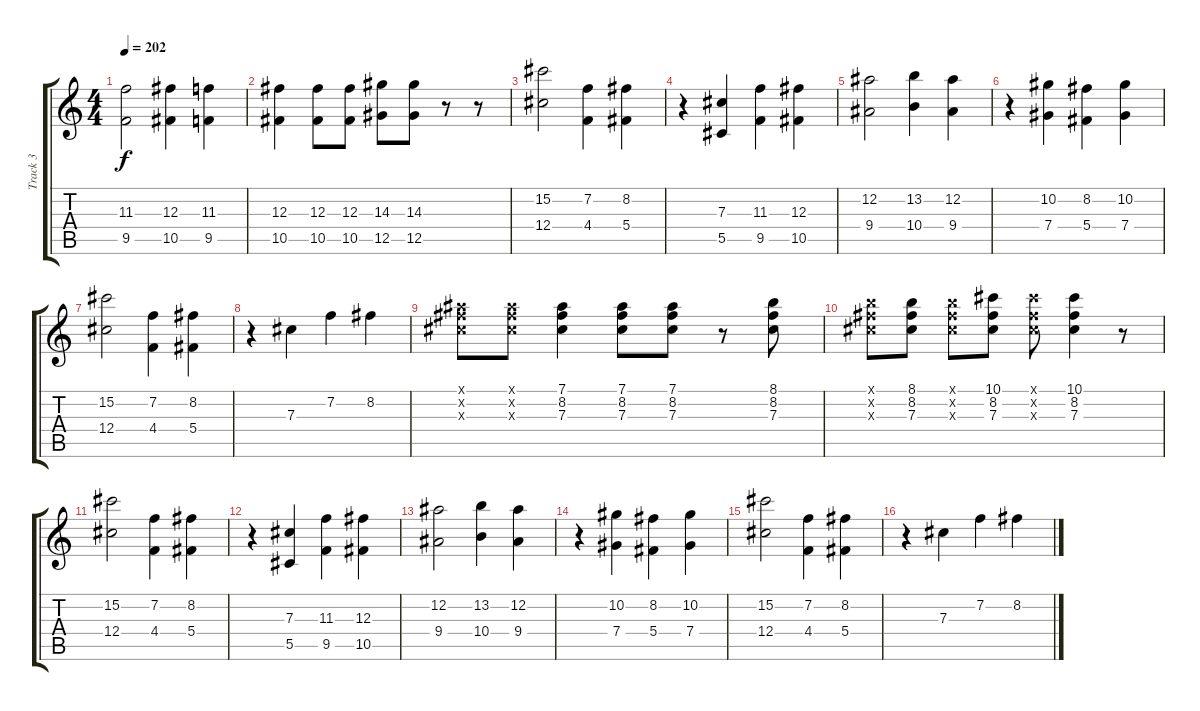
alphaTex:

\track ("Track 3" "Track 3") {instrument acousticguitarsteel}
\staff {score tabs}
\tuning (Eb4 Bb3 Gb3 Db3 Ab2 Eb2) {hide}
\ts (4 4)
\tempo 202
\clef g2
\ks c
(11.3 9.5).2{dy f} (12.3 10.5).4 (11.3 9.5).4 |
(12.3 10.5).4 (12.3 10.5).8 (12.3 10.5).8 (14.3 12.5).8 (14.3 12.5).8 r.8 r.8 |
(15.2 12.4).2 (7.2 4.4).4 (8.2 5.4).4 |
r.4 (7.3 5.5).4 (11.3 9.5).4 (12.3 10.5).4 |
(12.2 9.4).2 (13.2 10.4).4 (12.2 9.4).4 |
r.4 (10.2 7.4).4 (8.2 5.4).4 (10.2 7.4).4 |
(15.2 12.4).2 (7.2 4.4).4 (8.2 5.4).4 |
r.4 7.3.4 7.2.4 8.2.4 |
(7.1{x} 8.2{x} 7.3{x}).8 (7.1{x} 8.2{x} 7.3{x}).8 (7.1 8.2 7.3).4 (7.1 8.2 7.3).8 (7.1 8.2 7.3).8 r.8 (8.1 8.2 7.3).8 |
(8.1{x} 8.2{x} 7.3{x}).8 (8.1 8.2 7.3).8 (8.1{x} 8.2{x} 7.3{x}).8 (10.1 8.2 7.3).8 (10.1{x} 8.2{x} 7.3{x}).8 (10.1 8.2 7.3).4 r.8 |
(15.2 12.4).2 (7.2 4.4).4 (8.2 5.4).4 |
r.4 (7.3 5.5).4 (11.3 9.5).4 (12.3 10.5).4 |
(12.2 9.4).2 (13.2 10.4).4 (12.2 9.4).4 |
r.4 (10.2 7.4).4 (8.2 5.4).4 (10.2 7.4).4 |
(15.2 12.4).2 (7.2 4.4).4 (8.2 5.4).4 |
r.4 7.3.4 7.2.4 8.2.4
